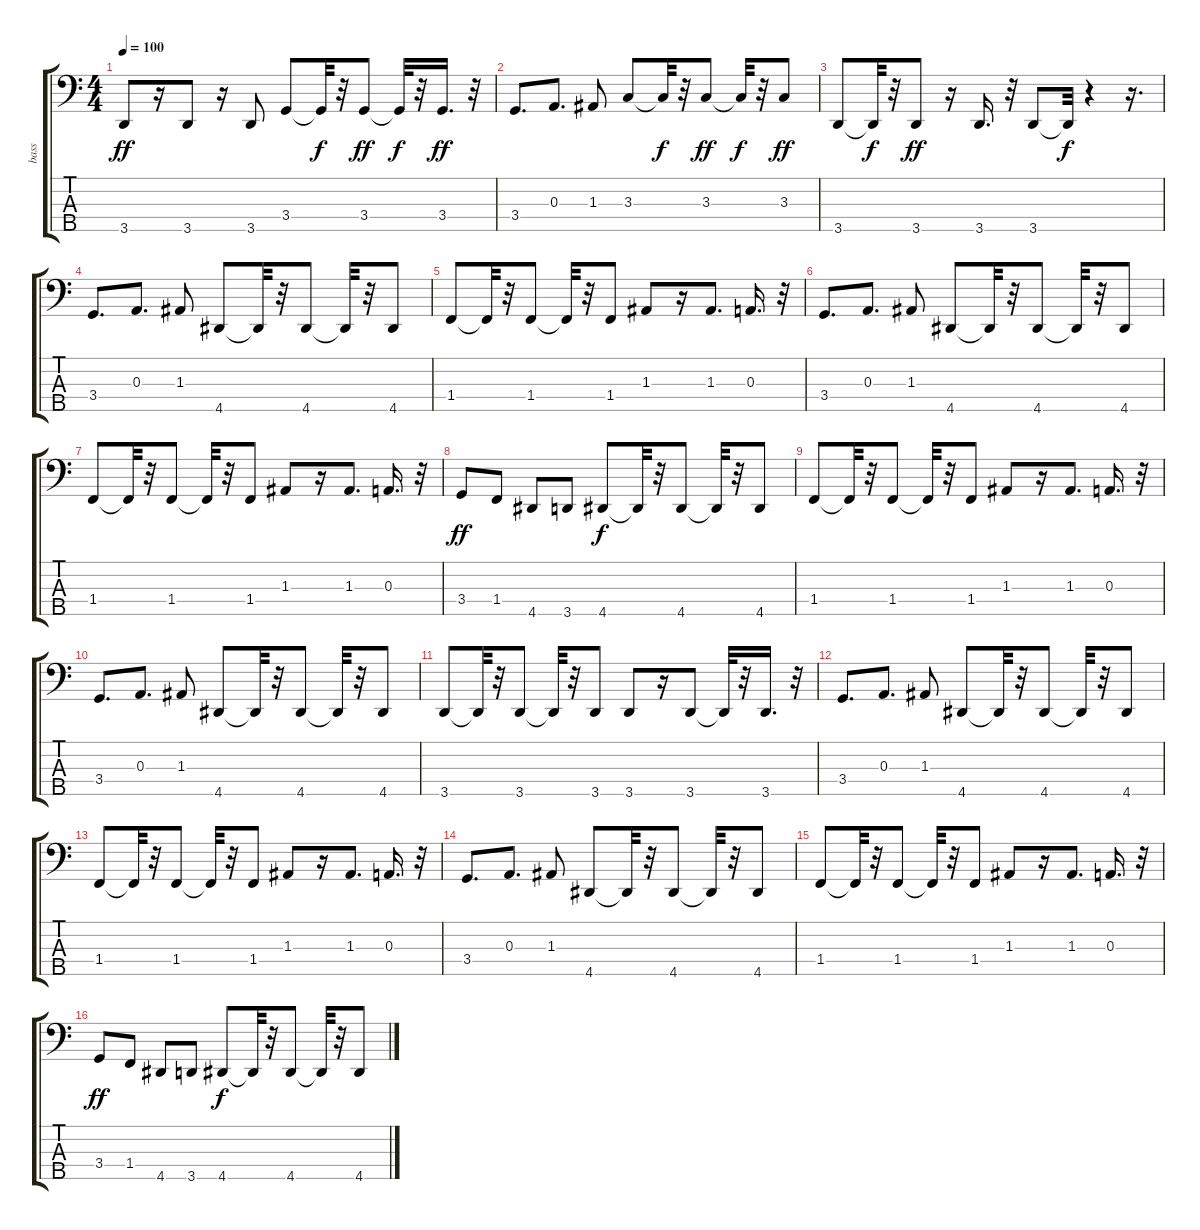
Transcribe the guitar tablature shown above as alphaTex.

\track ("bass" "bass") {instrument electricbassfinger}
\staff {score tabs}
\tuning (G2 D2 A1 E1 B0) {hide}
\ts (4 4)
\tempo 100
\clef f4
\ks c
3.5.8{dy ff} r.16 3.5.8 r.16 3.5.8 3.4.8 3.4{t}.32{dy f} r.32 3.4.8{dy ff} 3.4{t}.32{dy f} r.32 3.4.16{d dy ff} r.32 |
3.4.8{d} 0.3.8{d} 1.3.8 3.3.8 3.3{t}.32{dy f} r.32 3.3.8{dy ff} 3.3{t}.32{dy f} r.32 3.3.8{dy ff} |
3.5.8 3.5{t}.32{dy f} r.32 3.5.8{dy ff} r.16 3.5.16{d} r.32 3.5.8 3.5{t}.32{dy f} r.4 r.16{d} |
3.4.8{d} 0.3.8{d} 1.3.8 4.5.8 4.5{t}.32 r.32 4.5.8 4.5{t}.32 r.32 4.5.8 |
1.4.8 1.4{t}.32 r.32 1.4.8 1.4{t}.32 r.32 1.4.8 1.3.8 r.16 1.3.8{d} 0.3.16{d} r.32 |
3.4.8{d} 0.3.8{d} 1.3.8 4.5.8 4.5{t}.32 r.32 4.5.8 4.5{t}.32 r.32 4.5.8 |
1.4.8 1.4{t}.32 r.32 1.4.8 1.4{t}.32 r.32 1.4.8 1.3.8 r.16 1.3.8{d} 0.3.16{d} r.32 |
3.4.8{dy ff} 1.4.8 4.5.8 3.5.8 4.5.8{dy f} 4.5{t}.32 r.32 4.5.8 4.5{t}.32 r.32 4.5.8 |
1.4.8 1.4{t}.32 r.32 1.4.8 1.4{t}.32 r.32 1.4.8 1.3.8 r.16 1.3.8{d} 0.3.16{d} r.32 |
3.4.8{d} 0.3.8{d} 1.3.8 4.5.8 4.5{t}.32 r.32 4.5.8 4.5{t}.32 r.32 4.5.8 |
3.5.8 3.5{t}.32 r.32 3.5.8 3.5{t}.32 r.32 3.5.8 3.5.8 r.16 3.5.8 3.5{t}.32 r.32 3.5.16{d} r.32 |
3.4.8{d} 0.3.8{d} 1.3.8 4.5.8 4.5{t}.32 r.32 4.5.8 4.5{t}.32 r.32 4.5.8 |
1.4.8 1.4{t}.32 r.32 1.4.8 1.4{t}.32 r.32 1.4.8 1.3.8 r.16 1.3.8{d} 0.3.16{d} r.32 |
3.4.8{d} 0.3.8{d} 1.3.8 4.5.8 4.5{t}.32 r.32 4.5.8 4.5{t}.32 r.32 4.5.8 |
1.4.8 1.4{t}.32 r.32 1.4.8 1.4{t}.32 r.32 1.4.8 1.3.8 r.16 1.3.8{d} 0.3.16{d} r.32 |
3.4.8{dy ff} 1.4.8 4.5.8 3.5.8 4.5.8{dy f} 4.5{t}.32 r.32 4.5.8 4.5{t}.32 r.32 4.5.8
